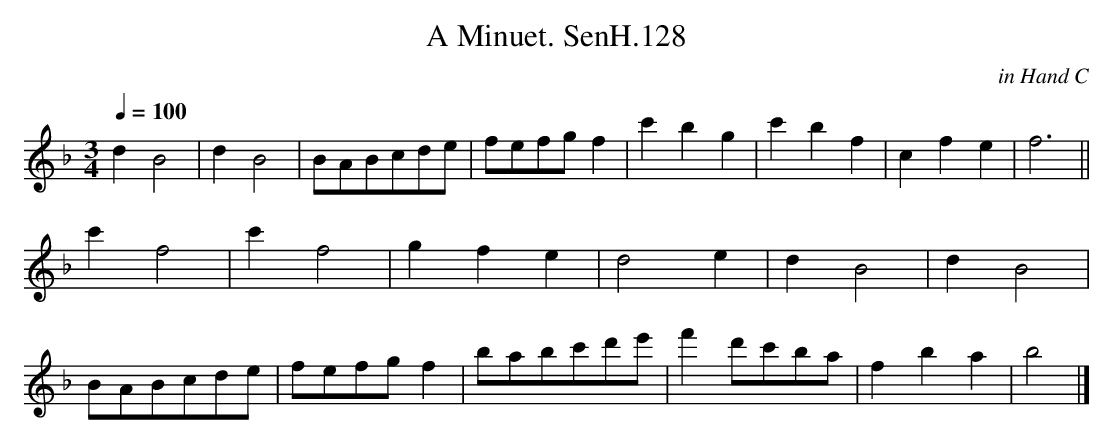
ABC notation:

X:1
T:Minuet. SenH.128, A
C:in Hand C
Q:1/4=100
M:3/4
L:1/8
K:F
d2B4|d2B4|BABcde|fefg f2|c'2b2g2|c'2b2f2|c2f2e2|f6||
c'2f4|c'2f4|g2f2e2|d4e2|d2B4|d2B4|
BABcde|fefgf2|babc'd'e'|f'2d'c'ba|f2b2a2|b4|]
